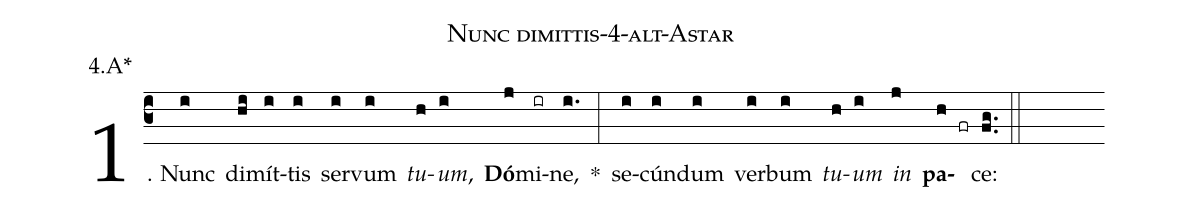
name: Nunc dimittis-4-alt-Astar;
annotation: 4.A*;
%%
(c3)1. Nunc(i) di(hi)mít(i)tis(i) ser(i)vum(i) <i>tu</i>(h)<i>um</i>,(i) <b>Dó</b>(j)mi(ir)ne,(i.) *(:) se(i)cún(i)dum(i) ver(i)bum(i) <i>tu</i>(h)<i>um</i>(i) <i>in</i>(j) <b>pa</b>(h fr)ce:(fg..) (::)
